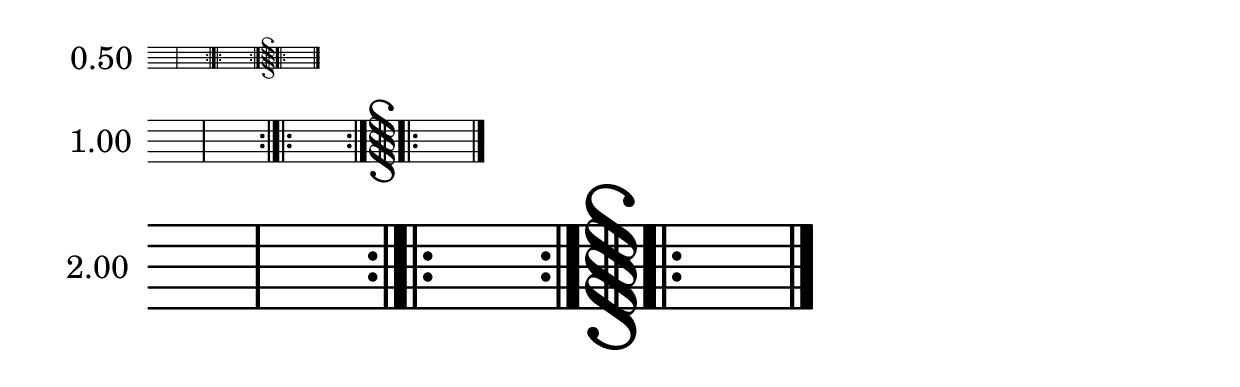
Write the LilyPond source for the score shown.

\version "2.19.11"

\header {
  texidoc = "Bar line thickness and spacing should be scaled along
with notation size when using the @code{\magnifyStaff} command."
}

\paper {
  score-system-spacing = #'((padding . 4))
}

example =
#(define-music-function (parser location mag) (positive?)
   #{
     \new Staff \with {
       \magnifyStaff #mag
       instrumentName = \markup {
         \fontsize #(+ 3 (- (magnification->font-size mag)))
         #(format #f "~,2f" mag)
       }
     } {
       \omit Staff.Clef
       \omit Staff.TimeSignature
       s4 \bar "|"
       s4 \bar ":|.|:"
       s4 \bar ":|.S.|:"
       s4 \bar "|."
     }
   #})

\example 0.50
\example 1.00
\example 2.00
